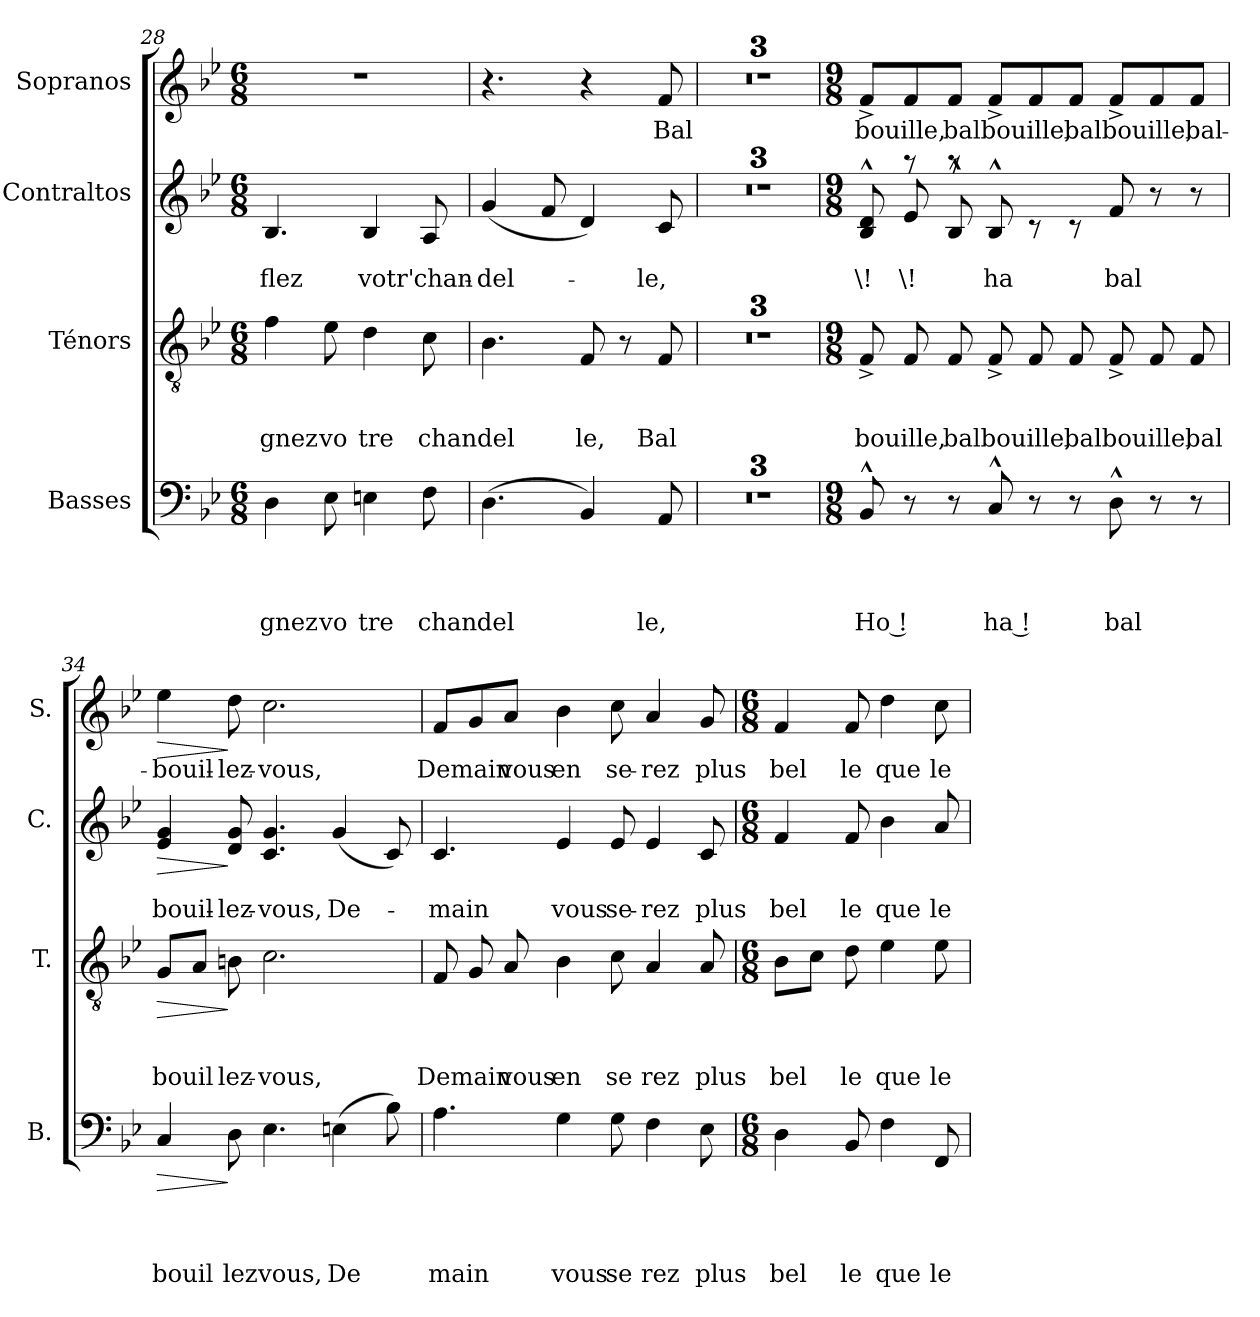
**kern	**text	**text	**text	**text	**dynam	**kern	**text	**text	**text	**dynam	**kern	**text	**text	**dynam	**kern	**text	**dynam
*part4	*part4	*part4	*part4	*part4	*part4	*part3	*part3	*part3	*part3	*part3	*part2	*part2	*part2	*part2	*part1	*part1	*part1
*staff4	*staff4	*staff4	*staff4	*staff4	*staff4	*staff3	*staff3	*staff3	*staff3	*staff3	*staff2	*staff2	*staff2	*staff2	*staff1	*staff1	*staff1
*I"Basses	*	*	*	*	*	*I"Ténors	*	*	*	*	*I"Contraltos	*	*	*	*I"Sopranos	*	*
*I'B.	*	*	*	*	*	*I'T.	*	*	*	*	*I'C.	*	*	*	*I'S.	*	*
*clefF4	*	*	*	*	*	*clefGv2	*	*	*	*	*clefG2	*	*	*	*clefG2	*	*
*k[b-e-]	*	*	*	*	*	*k[b-e-]	*	*	*	*	*k[b-e-]	*	*	*	*k[b-e-]	*	*
*B-:	*	*	*	*	*	*B-:	*	*	*	*	*B-:	*	*	*	*B-:	*	*
*M6/8	*	*	*	*	*	*M6/8	*	*	*	*	*M6/8	*	*	*	*M6/8	*	*
=28	=28	=28	=28	=28	=28	=28	=28	=28	=28	=28	=28	=28	=28	=28	=28	=28	=28
!	!	!	!	!LO:LY:b	!	!	!	!	!LO:LY:b	!	!	!	!LO:LY:b	!	!LO:N:vis=1	!	!
4D\	.	.	.	gnez	.	4f\	.	.	gnez	.	4.B-/	.	-flez	.	2.r	.	.
!	!	!	!	!LO:LY:b	!	!	!	!	!LO:LY:b	!	!	!	!	!	!	!	!
8E-\	.	.	.	vo	.	8e-\	.	.	vo	.	.	.	.	.	.	.	.
!	!	!	!	!LO:LY:b	!	!	!	!	!LO:LY:b	!	!	!	!LO:LY:b	!	!	!	!
4En\	.	.	.	tre	.	4d\	.	.	tre	.	4B-/	.	votr'	.	.	.	.
!	!	!	!	!LO:LY:b	!	!	!	!	!LO:LY:b	!	!	!	!LO:LY:b	!	!	!	!
8F\	.	.	.	chan	.	8c\	.	.	chandel	.	8A/	.	chan-	.	.	.	.
=29	=29	=29	=29	=29	=29	=29	=29	=29	=29	=29	=29	=29	=29	=29	=29	=29	=29
!	!	!	!	!LO:LY:b	!	!	!	!	!	!	!	!	!LO:LY:b	!	!	!	!
(>4.D\	.	.	.	del	.	4.B-\	.	.	.	.	(<4g/	.	-del-	.	4.r	.	.
.	.	.	.	.	.	.	.	.	.	.	8f/	.	.	.	.	.	.
!	!	!	!	!	!	!	!	!	!LO:LY:b	!	!	!	!	!	!	!	!
4BB-/)	.	.	.	.	.	8F/	.	.	le,	.	4d/)	.	.	.	4r	.	.
.	.	.	.	.	.	8r	.	.	.	.	.	.	.	.	.	.	.
!	!	!	!	!LO:LY:b	!	!	!	!	!LO:LY:b	!	!	!	!LO:LY:b	!	!	!LO:LY:b	!
8AA/	.	.	.	le,	.	8F/	.	.	Bal	.	8c/	.	-le,	.	8f/	Bal	.
=30	=30	=30	=30	=30	=30	=30	=30	=30	=30	=30	=30	=30	=30	=30	=30	=30	=30
2.r	.	.	.	.	.	2.r	.	.	.	.	2.r	.	.	.	2.r	.	.
=31	=31	=31	=31	=31	=31	=31	=31	=31	=31	=31	=31	=31	=31	=31	=31	=31	=31
2.r	.	.	.	.	.	2.r	.	.	.	.	2.r	.	.	.	2.r	.	.
=32	=32	=32	=32	=32	=32	=32	=32	=32	=32	=32	=32	=32	=32	=32	=32	=32	=32
2.r	.	.	.	.	.	2.r	.	.	.	.	2.r	.	.	.	2.r	.	.
!!LO:LB:g=z
=33	=33	=33	=33	=33	=33	=33	=33	=33	=33	=33	=33	=33	=33	=33	=33	=33	=33
*M9/8	*	*	*	*	*	*M9/8	*	*	*	*	*M9/8	*	*	*	*M9/8	*	*
!	!	!	!	!LO:LY:b:rj	!	!	!	!	!LO:LY:b	!	!	!	!LO:LY:b:rj	!	!	!LO:LY:b	!
*	*	*	*	*	*	*	*	*	*	*	*^	*	*	*	*	*	*
*	*	*	*	*	*	*	*	*	*	*	*	*^	*	*	*	*	*	*
8BB-^^</	.	.	.	Ho !	.	8F^</	.	.	bouille,	.	8B-/^^> 8d/^^>	8ryy	4ryy	.	\!	.	8f^</L	bouille,	.
!	!	!	!	!	!	!	!	!	!	!	!	!	!	!	!LO:LY:b	!	!	!	!
8r	.	.	.	.	.	8F/	.	.	.	.	8raa	8e-/	.	.	\!	.	8f/	.	.
!	!	!	!	!	!	!	!	!	!LO:LY:b	!	!	!	!	!	!	!	!	!LO:LY:b	!
8r	.	.	.	.	.	8F/	.	.	balbouille,	.	8raa	4ryy	8B-^^</	.	.	.	8f/J	balbouille,	.
!	!	!	!	!LO:LY:b:rj	!	!	!	!	!	!	!	!	!	!	!LO:LY:b:rj	!	!	!	!
8C^^</	.	.	.	ha !	.	8F^</	.	.	.	.	8B-^^>/	.	2ryy	.	ha	.	8f^</L	.	.
8r	.	.	.	.	.	8F/	.	.	.	.	2ryy	8rc	.	.	.	.	8f/	.	.
!	!	!	!	!	!	!	!	!	!LO:LY:b	!	!	!	!	!	!	!	!	!LO:LY:b	!
8r	.	.	.	.	.	8F/	.	.	balbouille,	.	.	8rc	.	.	.	.	8f/J	balbouille,	.
!	!	!	!	!LO:LY:b	!	!	!	!	!	!	!	!	!	!	!LO:LY:b	!	!	!	!
8D^^>\	.	.	.	bal	.	8F^</	.	.	.	.	.	8f/	.	.	bal-	.	8f^</L	.	.
8r	.	.	.	.	.	8F/	.	.	.	.	.	4ryy	8r	.	.	.	8f/	.	.
!	!	!	!	!	!	!	!	!	!LO:LY:b	!	!	!	!	!	!	!	!	!LO:LY:b	!
8r	.	.	.	.	.	8F/	.	.	bal	.	8ryy	.	8r	.	.	.	8f/J	bal-	.
=34	=34	=34	=34	=34	=34	=34	=34	=34	=34	=34	=34	=34	=34	=34	=34	=34	=34	=34	=34
!	!	!	!	!LO:LY:b	!LO:HP:b	!	!	!	!LO:LY:b	!LO:HP:b	!	!	!	!	!LO:LY:b	!LO:HP:b	!	!LO:LY:b	!LO:HP:b
*	*	*	*	*	*	*	*	*	*	*	*v	*v	*v	*	*	*	*	*	*
4C/	.	.	.	bouil	>	8G/L	.	.	bouil	>	4e-/ 4g/	.	-bouil-	>	4ee-\	-bouil-	>
.	.	.	.	.	.	8A/J	.	.	.	.	.	.	.	.	.	.	.
!	!	!	!	!LO:LY:b	!	!	!	!	!LO:LY:b	!	!	!	!LO:LY:b	!	!	!LO:LY:b	!
8D\	.	.	.	lez	]	8Bn\	.	.	lez-	]	8d/ 8g/	.	-lez-	]	8dd\	-lez-	]
!	!	!	!	!LO:LY:b	!	!	!	!	!LO:LY:b	!	!	!	!LO:LY:b	!	!	!LO:LY:b	!
4.E-\	.	.	.	vous,	.	2.c\	.	.	-vous,	.	4.c/ 4.g/	.	-vous,	.	2.cc\	-vous,	.
!	!	!	!	!LO:LY:b	!	!	!	!	!	!	!	!	!LO:LY:b	!	!	!	!
(>4En\	.	.	.	De	.	.	.	.	.	.	(<4g/	.	De-	.	.	.	.
8B-\)	.	.	.	.	.	.	.	.	.	.	8c/)	.	.	.	.	.	.
=35	=35	=35	=35	=35	=35	=35	=35	=35	=35	=35	=35	=35	=35	=35	=35	=35	=35
!	!	!	!	!LO:LY:b	!	!	!	!	!LO:LY:b	!	!	!	!LO:LY:b	!	!	!LO:LY:b	!
4.A\	.	.	.	main	.	8F/	.	.	Demain	.	4.c/	.	-main	.	8f/L	Demain	.
.	.	.	.	.	.	8G/	.	.	.	.	.	.	.	.	8g/	.	.
!	!	!	!	!	!	!	!	!	!LO:LY:b	!	!	!	!	!	!	!LO:LY:b	!
.	.	.	.	.	.	8A/	.	.	vous	.	.	.	.	.	8a/J	vous	.
!	!	!	!	!LO:LY:b	!	!	!	!	!LO:LY:b	!	!	!	!LO:LY:b	!	!	!LO:LY:b	!
4G\	.	.	.	vous	.	4B-\	.	.	en	.	4e-/	.	vous	.	4b-\	en	.
!	!	!	!	!LO:LY:b	!	!	!	!	!LO:LY:b	!	!	!	!LO:LY:b	!	!	!LO:LY:b	!
8G\	.	.	.	se	.	8c\	.	.	se	.	8e-/	.	se-	.	8cc\	se-	.
!	!	!	!	!LO:LY:b	!	!	!	!	!LO:LY:b	!	!	!	!LO:LY:b	!	!	!LO:LY:b	!
4F\	.	.	.	rez	.	4A/	.	.	rez	.	4e-/	.	-rez	.	4a/	-rez	.
!	!	!	!	!LO:LY:b	!	!	!	!	!LO:LY:b	!	!	!	!LO:LY:b	!	!	!LO:LY:b	!
8E-\	.	.	.	plus	.	8A/	.	.	plus	.	8c/	.	plus	.	8g/	plus	.
!!LO:PB:g=z
=36	=36	=36	=36	=36	=36	=36	=36	=36	=36	=36	=36	=36	=36	=36	=36	=36	=36
*M6/8	*	*	*	*	*	*M6/8	*	*	*	*	*M6/8	*	*	*	*M6/8	*	*
!	!	!	!	!LO:LY:b	!	!	!	!	!LO:LY:b	!	!	!	!LO:LY:b	!	!	!LO:LY:b	!
4D\	.	.	.	bel	.	8B-\L	.	.	bel	.	4f/	.	bel	.	4f/	bel	.
.	.	.	.	.	.	8c\J	.	.	.	.	.	.	.	.	.	.	.
!	!	!	!	!LO:LY:b	!	!	!	!	!LO:LY:b	!	!	!	!LO:LY:b	!	!	!LO:LY:b	!
8BB-/	.	.	.	le	.	8d\	.	.	le	.	8f/	.	le	.	8f/	le	.
!	!	!	!	!LO:LY:b	!	!	!	!	!LO:LY:b	!	!	!	!LO:LY:b	!	!	!LO:LY:b	!
4F\	.	.	.	que	.	4e-\	.	.	que	.	4b-\	.	que	.	4dd\	que	.
!	!	!	!	!LO:LY:b	!	!	!	!	!LO:LY:b	!	!	!	!LO:LY:b	!	!	!LO:LY:b	!
8FF/	.	.	.	le	.	8e-\	.	.	le	.	8a/	.	le	.	8cc\	le	.
=	=	=	=	=	=	=	=	=	=	=	=	=	=	=	=	=	=
*-	*-	*-	*-	*-	*-	*-	*-	*-	*-	*-	*-	*-	*-	*-	*-	*-	*-
